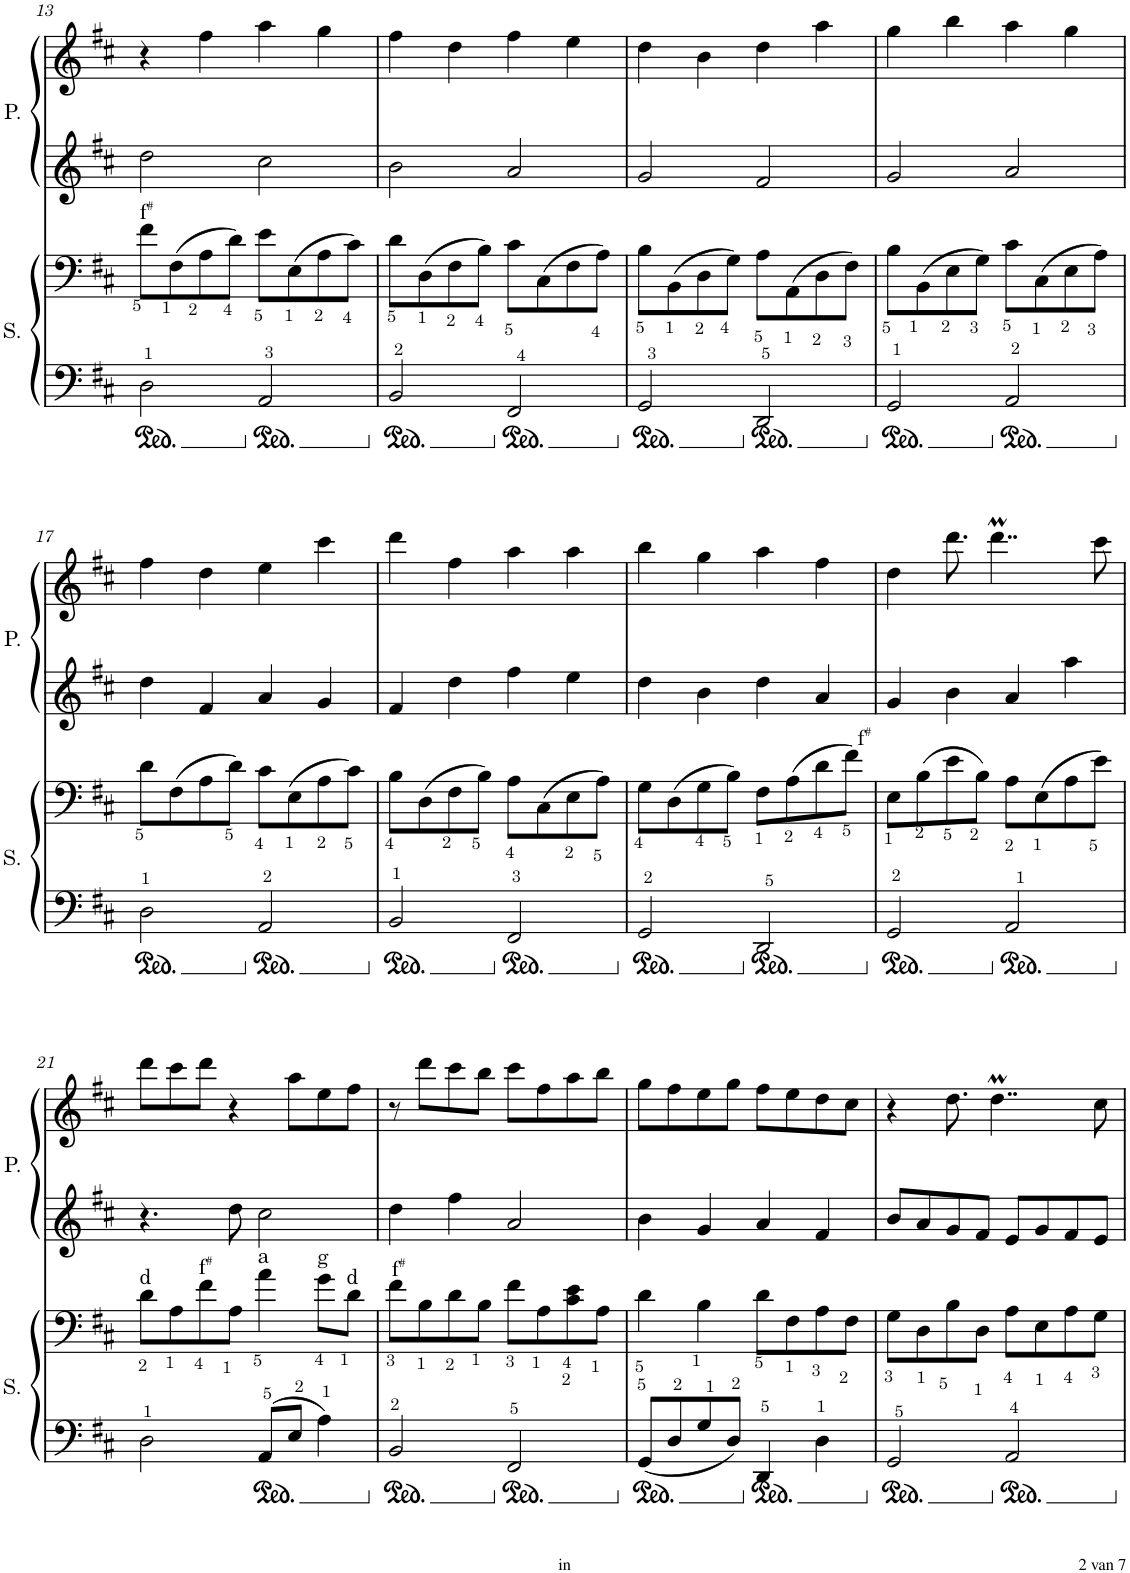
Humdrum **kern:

**kern	**kern	**kern	**kern
*part2	*part2	*part1	*part1
*staff4	*staff3	*staff2	*staff1
*I"Secondo	*	*I"Primo	*
*I'S.	*	*I'P.	*
!!LO:PB:g=z
*clefF4	*clefF4	*clefG2	*clefG2
*k[f#c#]	*k[f#c#]	*k[f#c#]	*k[f#c#]
*M4/4	*M4/4	*M4/4	*M4/4
=13	=13	=13	=13
!	!LO:TX:a:t=f	!	!
!	!LO:TX:a:t=#	!	!
2D\	8f#\L	2dd\	4r
.	(8F#\	.	.
.	8A\	.	4ff#\
.	8d\J)	.	.
2AA/	8e\L	2cc#\	4aa\
.	(8E\	.	.
.	8A\	.	4gg\
.	8c#\J)	.	.
=14	=14	=14	=14
2BB/	8d\L	2b\	4ff#\
.	(8D\	.	.
.	8F#\	.	4dd\
.	8B\J)	.	.
2FF#/	8c#\L	2a/	4ff#\
.	(8C#\	.	.
.	8F#\	.	4ee\
.	8A\J)	.	.
=15	=15	=15	=15
2GG/	8B\L	2g/	4dd\
.	(8BB\	.	.
.	8D\	.	4b\
.	8G\J)	.	.
2DD/	8A\L	2f#/	4dd\
.	(8AA\	.	.
.	8D\	.	4aa\
.	8F#\J)	.	.
=16	=16	=16	=16
2GG/	8B\L	2g/	4gg\
.	(8BB\	.	.
.	8E\	.	4bb\
.	8G\J)	.	.
2AA/	8c#\L	2a/	4aa\
.	(8C#\	.	.
.	8E\	.	4gg\
.	8A\J)	.	.
!!LO:LB:g=z
=17	=17	=17	=17
2D\	8d\L	4dd\	4ff#\
.	(8F#\	.	.
.	8A\	4f#/	4dd\
.	8d\J)	.	.
2AA/	8c#\L	4a/	4ee\
.	(8E\	.	.
.	8A\	4g/	4ccc#\
.	8c#\J)	.	.
=18	=18	=18	=18
2BB/	8B\L	4f#/	4ddd\
.	(8D\	.	.
.	8F#\	4dd\	4ff#\
.	8B\J)	.	.
2FF#/	8A\L	4ff#\	4aa\
.	(8C#\	.	.
.	8E\	4ee\	4aa\
.	8A\J)	.	.
=19	=19	=19	=19
2GG/	8G\L	4dd\	4bb\
.	(8D\	.	.
.	8G\	4b\	4gg\
.	8B\J)	.	.
2DD/	8F#\L	4dd\	4aa\
.	(8A\	.	.
.	8d\	4a/	4ff#\
!	!LO:TX:a:t=f	!	!
!	!LO:TX:a:t=#	!	!
.	8f#\J)	.	.
=20	=20	=20	=20
2GG/	8E\L	4g/	4dd\
.	(8B\	.	.
.	8e\	4b\	8.ddd\
.	8B\J)	.	.
.	.	.	4..dddM\
2AA/	8A\L	4a/	.
.	(8E\	.	.
.	8A\	4aa\	.
.	8e\J)	.	8ccc#\
!!LO:LB:g=z
=21	=21	=21	=21
!	!LO:TX:a:t=d	!	!
2D\	8d\L	4.r	8ddd\L
.	8A\	.	8ccc#\
!	!LO:TX:a:t=f	!	!
!	!LO:TX:a:t=#	!	!
.	8f#\	.	8ddd\J
.	8A\J	8dd\	4r
!	!LO:TX:a:t=a	!	!
8AA/L	4a\	2cc#\	.
8E/J	.	.	8aa\L
!	!LO:TX:a:t=g	!	!
4A\	8g\L	.	8ee\
!	!LO:TX:a:t=d	!	!
.	8d\J	.	8ff#\J
=22	=22	=22	=22
!	!LO:TX:a:t=f	!	!
!	!LO:TX:a:t=#	!	!
2BB/	8f#\L	4dd\	8r
.	8B\	.	8ddd\L
.	8d\	4ff#\	8ccc#\
.	8B\J	.	8bb\J
2FF#/	8f#\L	2a/	8ccc#\L
.	8A\	.	8ff#\
.	8c#\ 8e\	.	8aa\
.	8A\J	.	8bb\J
=23	=23	=23	=23
8GG/L	4d\	4b\	8gg\L
8D/	.	.	8ff#\
8G/	4B\	4g/	8ee\
8D/J	.	.	8gg\J
4DD/	8d\L	4a/	8ff#\L
.	8F#\	.	8ee\
4D\	8A\	4f#/	8dd\
.	8F#\J	.	8cc#\J
=24	=24	=24	=24
2GG/	8G\L	8b/L	4r
.	8D\	8a/	.
.	8B\	8g/	8.dd\
.	8D\J	8f#/J	.
.	.	.	4..ddM\
2AA/	8A\L	8e/L	.
.	8E\	8g/	.
.	8A\	8f#/	.
.	8G\J	8e/J	8cc#\
=	=	=	=
*-	*-	*-	*-
